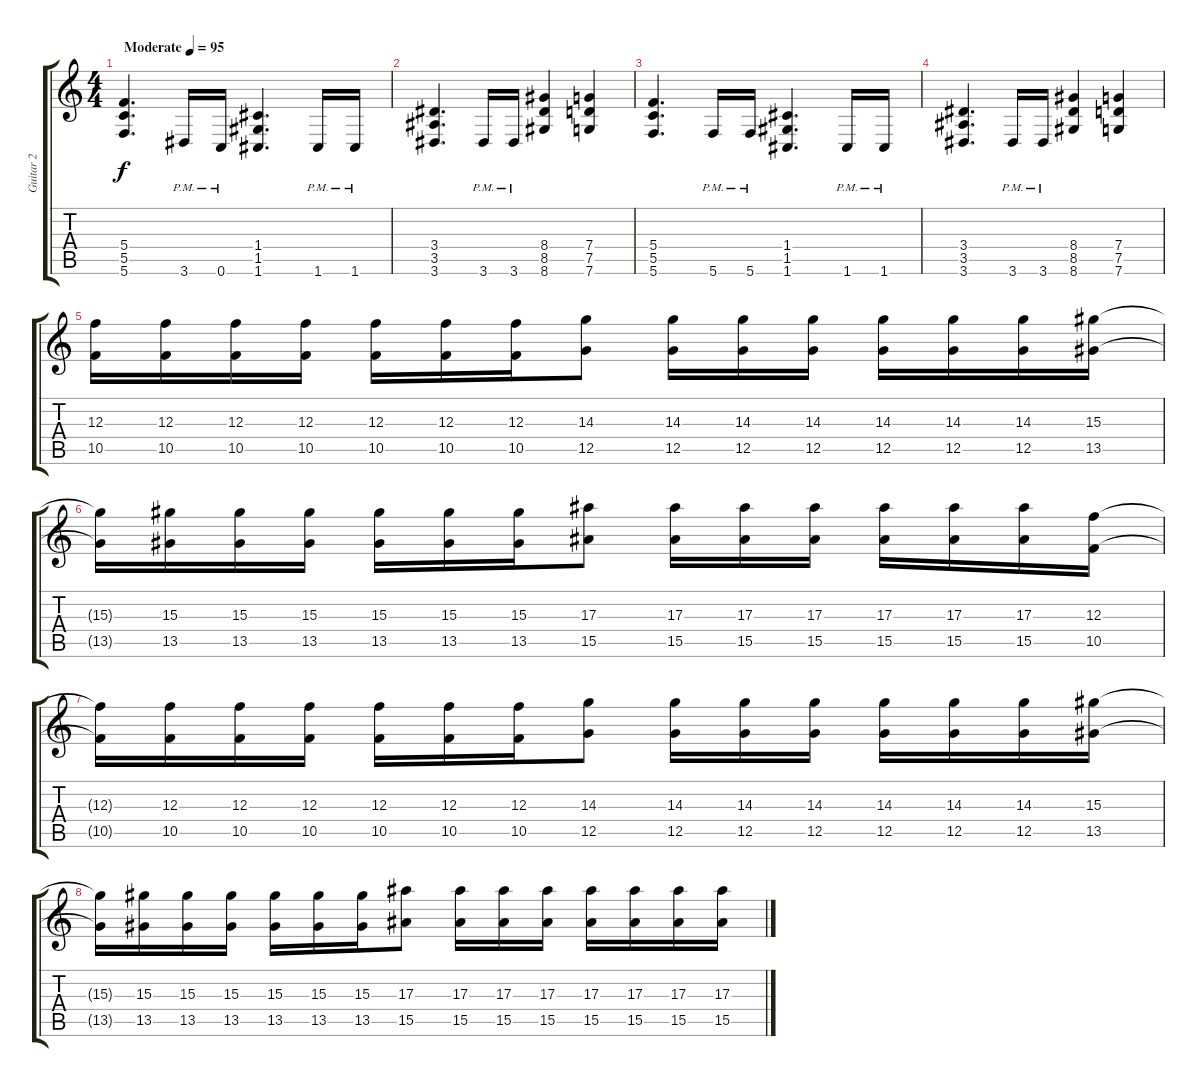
\track ("Guitar 2" "Guitar 2") {instrument distortionguitar}
\staff {score tabs}
\tuning (D4 A3 F3 C3 G2 C2) {hide}
\ts (4 4)
\tempo (95 "Moderate")
\clef g2
\ks c
(5.4 5.5 5.6).4{d dy f instrument distortionguitar} 3.6{pm}.16 0.6{pm}.16 (1.4 1.5 1.6).4{d} 1.6{pm}.16 1.6{pm}.16 |
(3.4 3.5 3.6).4{d} 3.6{pm}.16 3.6{pm}.16 (8.4 8.5 8.6).4 (7.4 7.5 7.6).4 |
(5.4 5.5 5.6).4{d} 5.6{pm}.16 5.6{pm}.16 (1.4 1.5 1.6).4{d} 1.6{pm}.16 1.6{pm}.16 |
(3.4 3.5 3.6).4{d} 3.6{pm}.16 3.6{pm}.16 (8.4 8.5 8.6).4 (7.4 7.5 7.6).4 |
(12.3 10.5).16 (12.3 10.5).16 (12.3 10.5).16 (12.3 10.5).16 (12.3 10.5).16 (12.3 10.5).16 (12.3 10.5).16 (14.3 12.5).8 (14.3 12.5).16 (14.3 12.5).16 (14.3 12.5).16 (14.3 12.5).16 (14.3 12.5).16 (14.3 12.5).16 (15.3 13.5).16 |
(15.3{t} 13.5{t}).16 (15.3 13.5).16 (15.3 13.5).16 (15.3 13.5).16 (15.3 13.5).16 (15.3 13.5).16 (15.3 13.5).16 (17.3 15.5).8 (17.3 15.5).16 (17.3 15.5).16 (17.3 15.5).16 (17.3 15.5).16 (17.3 15.5).16 (17.3 15.5).16 (12.3 10.5).16 |
(12.3{t} 10.5{t}).16 (12.3 10.5).16 (12.3 10.5).16 (12.3 10.5).16 (12.3 10.5).16 (12.3 10.5).16 (12.3 10.5).16 (14.3 12.5).8 (14.3 12.5).16 (14.3 12.5).16 (14.3 12.5).16 (14.3 12.5).16 (14.3 12.5).16 (14.3 12.5).16 (15.3 13.5).16 |
(15.3{t} 13.5{t}).16 (15.3 13.5).16 (15.3 13.5).16 (15.3 13.5).16 (15.3 13.5).16 (15.3 13.5).16 (15.3 13.5).16 (17.3 15.5).8 (17.3 15.5).16 (17.3 15.5).16 (17.3 15.5).16 (17.3 15.5).16 (17.3 15.5).16 (17.3 15.5).16 (17.3 15.5).16
